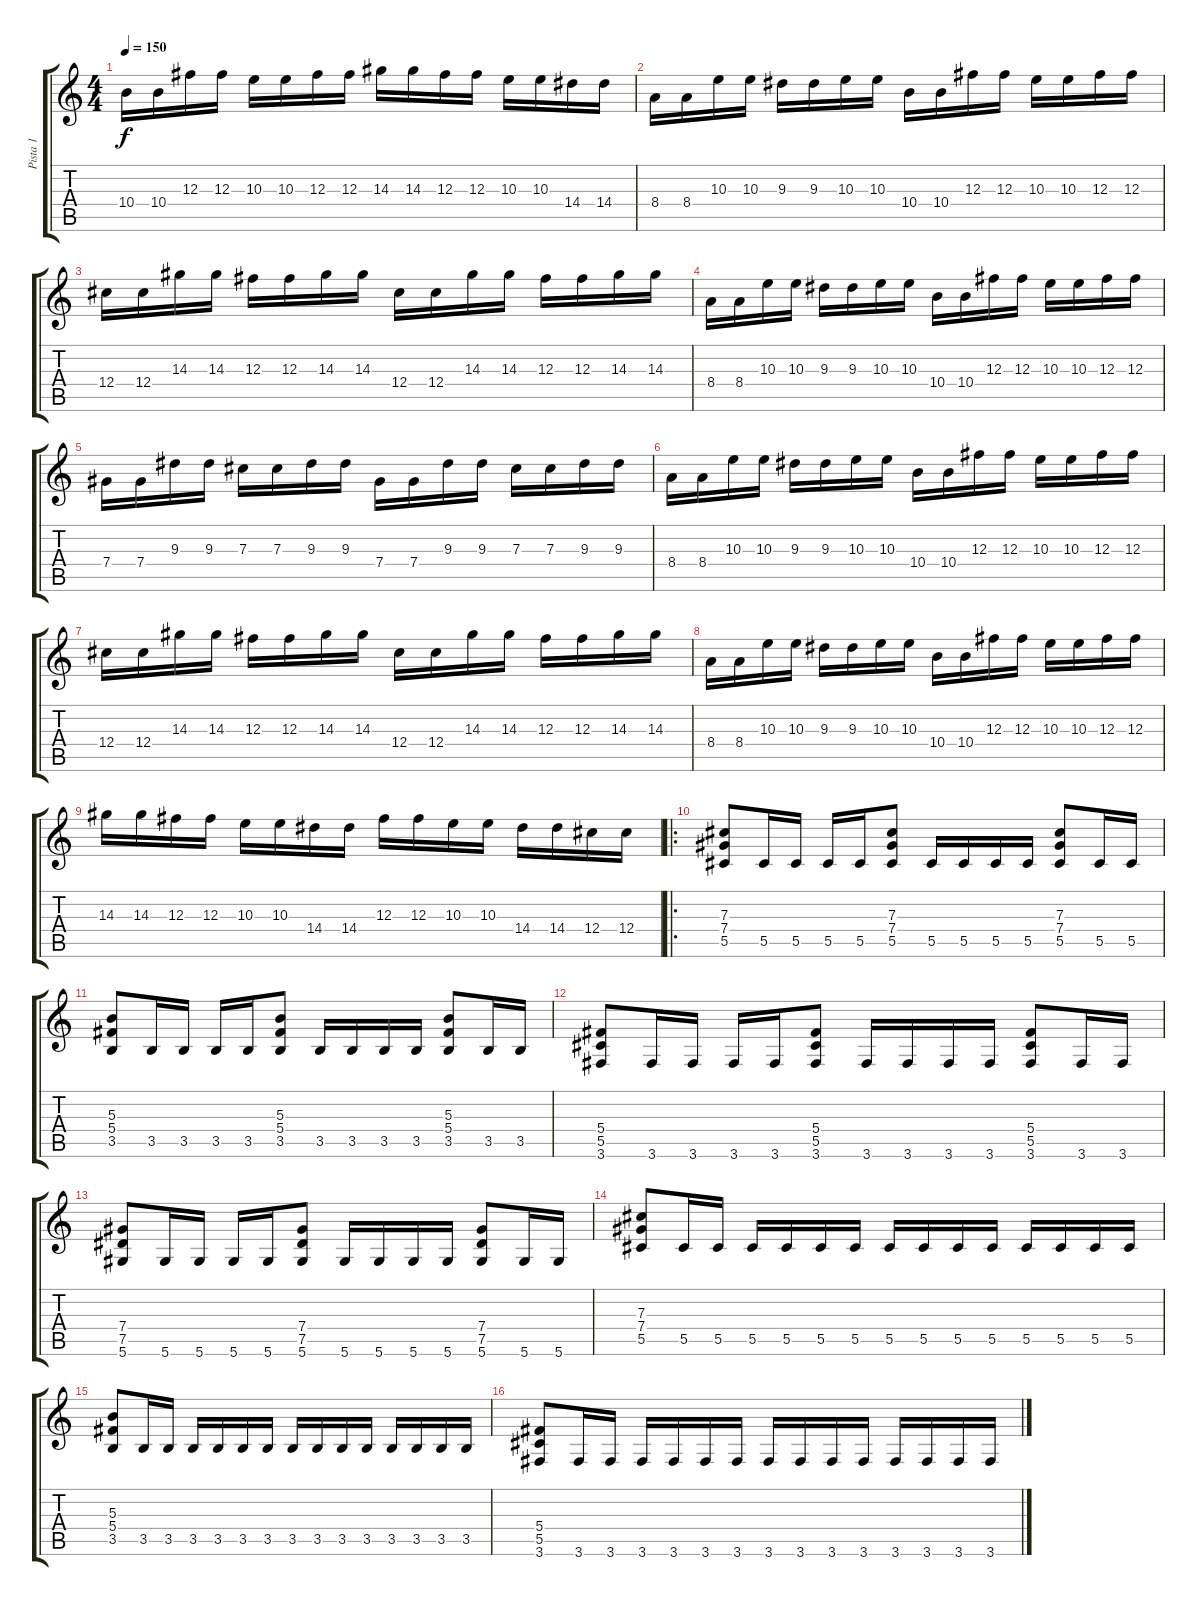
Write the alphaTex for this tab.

\track ("Pista 1" "Pista 1") {instrument distortionguitar}
\staff {score tabs}
\tuning (Eb4 Bb3 Gb3 Db3 Ab2 Eb2) {hide}
\ts (4 4)
\tempo 150
\clef g2
\ks c
10.4.16{dy f} 10.4.16 12.3.16 12.3.16 10.3.16 10.3.16 12.3.16 12.3.16 14.3.16 14.3.16 12.3.16 12.3.16 10.3.16 10.3.16 14.4.16 14.4.16 |
8.4.16 8.4.16 10.3.16 10.3.16 9.3.16 9.3.16 10.3.16 10.3.16 10.4.16 10.4.16 12.3.16 12.3.16 10.3.16 10.3.16 12.3.16 12.3.16 |
12.4.16 12.4.16 14.3.16 14.3.16 12.3.16 12.3.16 14.3.16 14.3.16 12.4.16 12.4.16 14.3.16 14.3.16 12.3.16 12.3.16 14.3.16 14.3.16 |
8.4.16 8.4.16 10.3.16 10.3.16 9.3.16 9.3.16 10.3.16 10.3.16 10.4.16 10.4.16 12.3.16 12.3.16 10.3.16 10.3.16 12.3.16 12.3.16 |
7.4.16 7.4.16 9.3.16 9.3.16 7.3.16 7.3.16 9.3.16 9.3.16 7.4.16 7.4.16 9.3.16 9.3.16 7.3.16 7.3.16 9.3.16 9.3.16 |
8.4.16 8.4.16 10.3.16 10.3.16 9.3.16 9.3.16 10.3.16 10.3.16 10.4.16 10.4.16 12.3.16 12.3.16 10.3.16 10.3.16 12.3.16 12.3.16 |
12.4.16 12.4.16 14.3.16 14.3.16 12.3.16 12.3.16 14.3.16 14.3.16 12.4.16 12.4.16 14.3.16 14.3.16 12.3.16 12.3.16 14.3.16 14.3.16 |
8.4.16 8.4.16 10.3.16 10.3.16 9.3.16 9.3.16 10.3.16 10.3.16 10.4.16 10.4.16 12.3.16 12.3.16 10.3.16 10.3.16 12.3.16 12.3.16 |
14.3.16 14.3.16 12.3.16 12.3.16 10.3.16 10.3.16 14.4.16 14.4.16 12.3.16 12.3.16 10.3.16 10.3.16 14.4.16 14.4.16 12.4.16 12.4.16 |
\ro
(7.3 7.4 5.5).8 5.5.16 5.5.16 5.5.16 5.5.16 (7.3 7.4 5.5).8 5.5.16 5.5.16 5.5.16 5.5.16 (7.3 7.4 5.5).8 5.5.16 5.5.16 |
(5.3 5.4 3.5).8 3.5.16 3.5.16 3.5.16 3.5.16 (5.3 5.4 3.5).8 3.5.16 3.5.16 3.5.16 3.5.16 (5.3 5.4 3.5).8 3.5.16 3.5.16 |
(5.4 5.5 3.6).8 3.6.16 3.6.16 3.6.16 3.6.16 (5.4 5.5 3.6).8 3.6.16 3.6.16 3.6.16 3.6.16 (5.4 5.5 3.6).8 3.6.16 3.6.16 |
(7.4 7.5 5.6).8 5.6.16 5.6.16 5.6.16 5.6.16 (7.4 7.5 5.6).8 5.6.16 5.6.16 5.6.16 5.6.16 (7.4 7.5 5.6).8 5.6.16 5.6.16 |
(7.3 7.4 5.5).8 5.5.16 5.5.16 5.5.16 5.5.16 5.5.16 5.5.16 5.5.16 5.5.16 5.5.16 5.5.16 5.5.16 5.5.16 5.5.16 5.5.16 |
(5.3 5.4 3.5).8 3.5.16 3.5.16 3.5.16 3.5.16 3.5.16 3.5.16 3.5.16 3.5.16 3.5.16 3.5.16 3.5.16 3.5.16 3.5.16 3.5.16 |
(5.4 5.5 3.6).8 3.6.16 3.6.16 3.6.16 3.6.16 3.6.16 3.6.16 3.6.16 3.6.16 3.6.16 3.6.16 3.6.16 3.6.16 3.6.16 3.6.16
